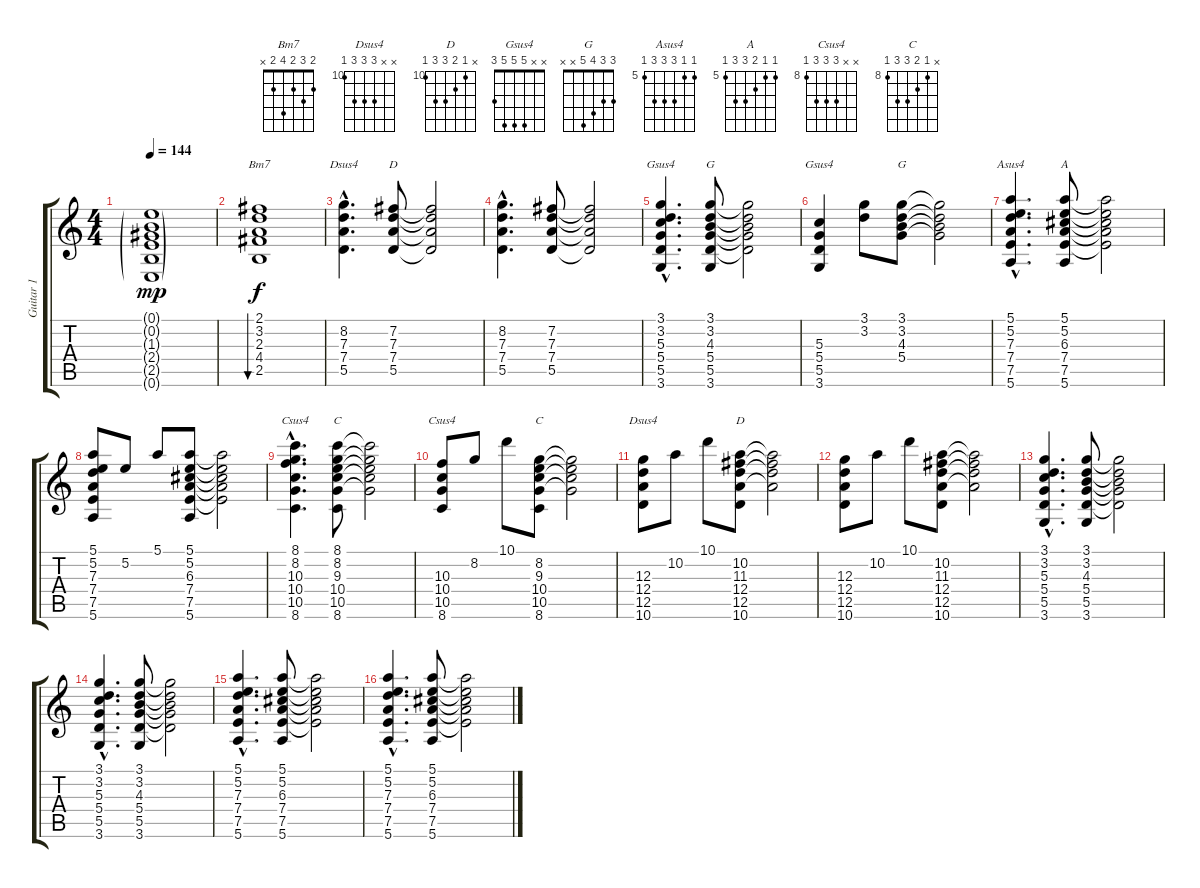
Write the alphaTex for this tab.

\track ("Guitar 1" "Guitar 1") {instrument electricguitarclean}
\staff {score tabs}
\tuning (E4 B3 G3 D3 A2 E2) {hide}
\chord ("Bm7" 2 3 2 4 2 x)
\chord ("Dsus4" x 8 7 7 5 x) {firstfret 5}
\chord ("D" x 7 7 7 5 x) {firstfret 5}
\chord ("Gsus4" 3 3 5 5 5 3)
\chord ("G" 3 3 4 5 5 3)
\chord ("Gsus4" x x 5 5 5 3)
\chord ("G" 3 3 4 5 x x)
\chord ("Asus4" 5 5 7 7 7 5) {firstfret 5}
\chord ("A" 5 5 6 7 7 5) {firstfret 5}
\chord ("Csus4" 8 8 10 10 10 8) {firstfret 8}
\chord ("C" 8 8 9 10 10 8) {firstfret 8}
\chord ("Csus4" x x 10 10 10 8) {firstfret 8}
\chord ("C" x 8 9 10 10 8) {firstfret 8}
\chord ("Dsus4" x x 12 12 12 10) {firstfret 10}
\chord ("D" x 10 11 12 12 10) {firstfret 10}
\ts (4 4)
\tempo 144
\clef g2
\ks c
(0.1{g} 0.2{g} 1.3{g} 2.4{g} 2.5{g} 0.6{g}).1{dy mp} |
(2.1 3.2 2.3 4.4 2.5).1{bu 120 ch "Bm7" dy f} |
(8.2{hac} 7.3{hac} 7.4{hac} 5.5{hac}).4{d ch "Dsus4"} (7.2 7.3 7.4 5.5).8{ch "D"} (7.2{t} 7.3{t} 7.4{t} 5.5{t}).2 |
(8.2{hac} 7.3{hac} 7.4{hac} 5.5{hac}).4{d} (7.2 7.3 7.4 5.5).8 (7.2{t} 7.3{t} 7.4{t} 5.5{t}).2 |
(3.1{hac} 3.2{hac} 5.3{hac} 5.4{hac} 5.5{hac} 3.6{hac}).4{d ch "Gsus4"} (3.1 3.2 4.3 5.4 5.5 3.6).8{ch "G"} (3.1{t} 3.2{t} 4.3{t} 5.4{t} 5.5{t}).2 |
(5.3 5.4 5.5 3.6).4{ch "Gsus4"} (3.1 3.2).8 (3.1 3.2 4.3 5.4).8{ch "G"} (3.1{t} 3.2{t} 4.3{t} 5.4{t}).2 |
(5.1{hac} 5.2{hac} 7.3{hac} 7.4{hac} 7.5{hac} 5.6{hac}).4{d ch "Asus4"} (5.1 5.2 6.3 7.4 7.5 5.6).8{ch "A"} (5.1{t} 5.2{t} 6.3{t} 7.4{t} 7.5{t}).2 |
(5.1 5.2 7.3 7.4 7.5 5.6).8 5.2.8 5.1.8 (5.1 5.2 6.3 7.4 7.5 5.6).8 (5.1{t} 5.2{t} 6.3{t} 7.4{t} 7.5{t}).2 |
(8.1{hac} 8.2{hac} 10.3{hac} 10.4{hac} 10.5{hac} 8.6{hac}).4{d ch "Csus4"} (8.1 8.2 9.3 10.4 10.5 8.6).8{ch "C"} (8.1{t} 8.2{t} 9.3{t} 10.4{t} 10.5{t}).2 |
(10.3 10.4 10.5 8.6).8{ch "Csus4"} 8.2.8 10.1.8 (8.2 9.3 10.4 10.5 8.6).8{ch "C"} (8.2{t} 9.3{t} 10.4{t} 10.5{t}).2 |
(12.3 12.4 12.5 10.6).8{ch "Dsus4"} 10.2.8 10.1.8 (10.2 11.3 12.4 12.5 10.6).8{ch "D"} (10.2{t} 11.3{t} 12.4{t} 12.5{t}).2 |
(12.3 12.4 12.5 10.6).8 10.2.8 10.1.8 (10.2 11.3 12.4 12.5 10.6).8 (10.2{t} 11.3{t} 12.4{t} 12.5{t}).2 |
(3.1{hac} 3.2{hac} 5.3{hac} 5.4{hac} 5.5{hac} 3.6{hac}).4{d} (3.1 3.2 4.3 5.4 5.5 3.6).8 (3.1{t} 3.2{t} 4.3{t} 5.4{t} 5.5{t}).2 |
(3.1{hac} 3.2{hac} 5.3{hac} 5.4{hac} 5.5{hac} 3.6{hac}).4{d} (3.1 3.2 4.3 5.4 5.5 3.6).8 (3.1{t} 3.2{t} 4.3{t} 5.4{t} 5.5{t}).2 |
(5.1{hac} 5.2{hac} 7.3{hac} 7.4{hac} 7.5{hac} 5.6{hac}).4{d} (5.1 5.2 6.3 7.4 7.5 5.6).8 (5.1{t} 5.2{t} 6.3{t} 7.4{t} 7.5{t}).2 |
(5.1{hac} 5.2{hac} 7.3{hac} 7.4{hac} 7.5{hac} 5.6{hac}).4{d} (5.1 5.2 6.3 7.4 7.5 5.6).8 (5.1{t} 5.2{t} 6.3{t} 7.4{t} 7.5{t}).2
